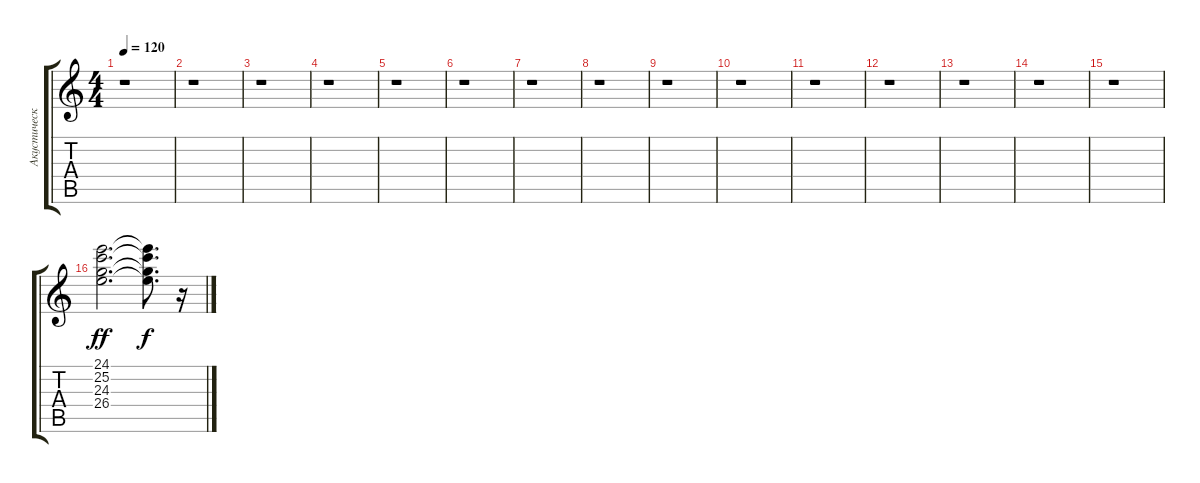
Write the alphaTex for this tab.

\track ("Акустический Гранд Роял" "Акустическ") {instrument acousticgrandpiano}
\staff {score tabs}
\tuning (E4 B3 G3 D3 A2 E2) {hide}
\ts (4 4)
\tempo 120
\clef g2
\ks c
r.1{dy f} |
r.1 |
r.1 |
r.1 |
r.1 |
r.1 |
r.1 |
r.1 |
r.1 |
r.1 |
r.1 |
r.1 |
r.1 |
r.1 |
r.1 |
(24.1 25.2 24.3 26.4).2{d dy ff} (24.1{t} 25.2{t} 24.3{t} 26.4{t}).8{d dy f} r.16
